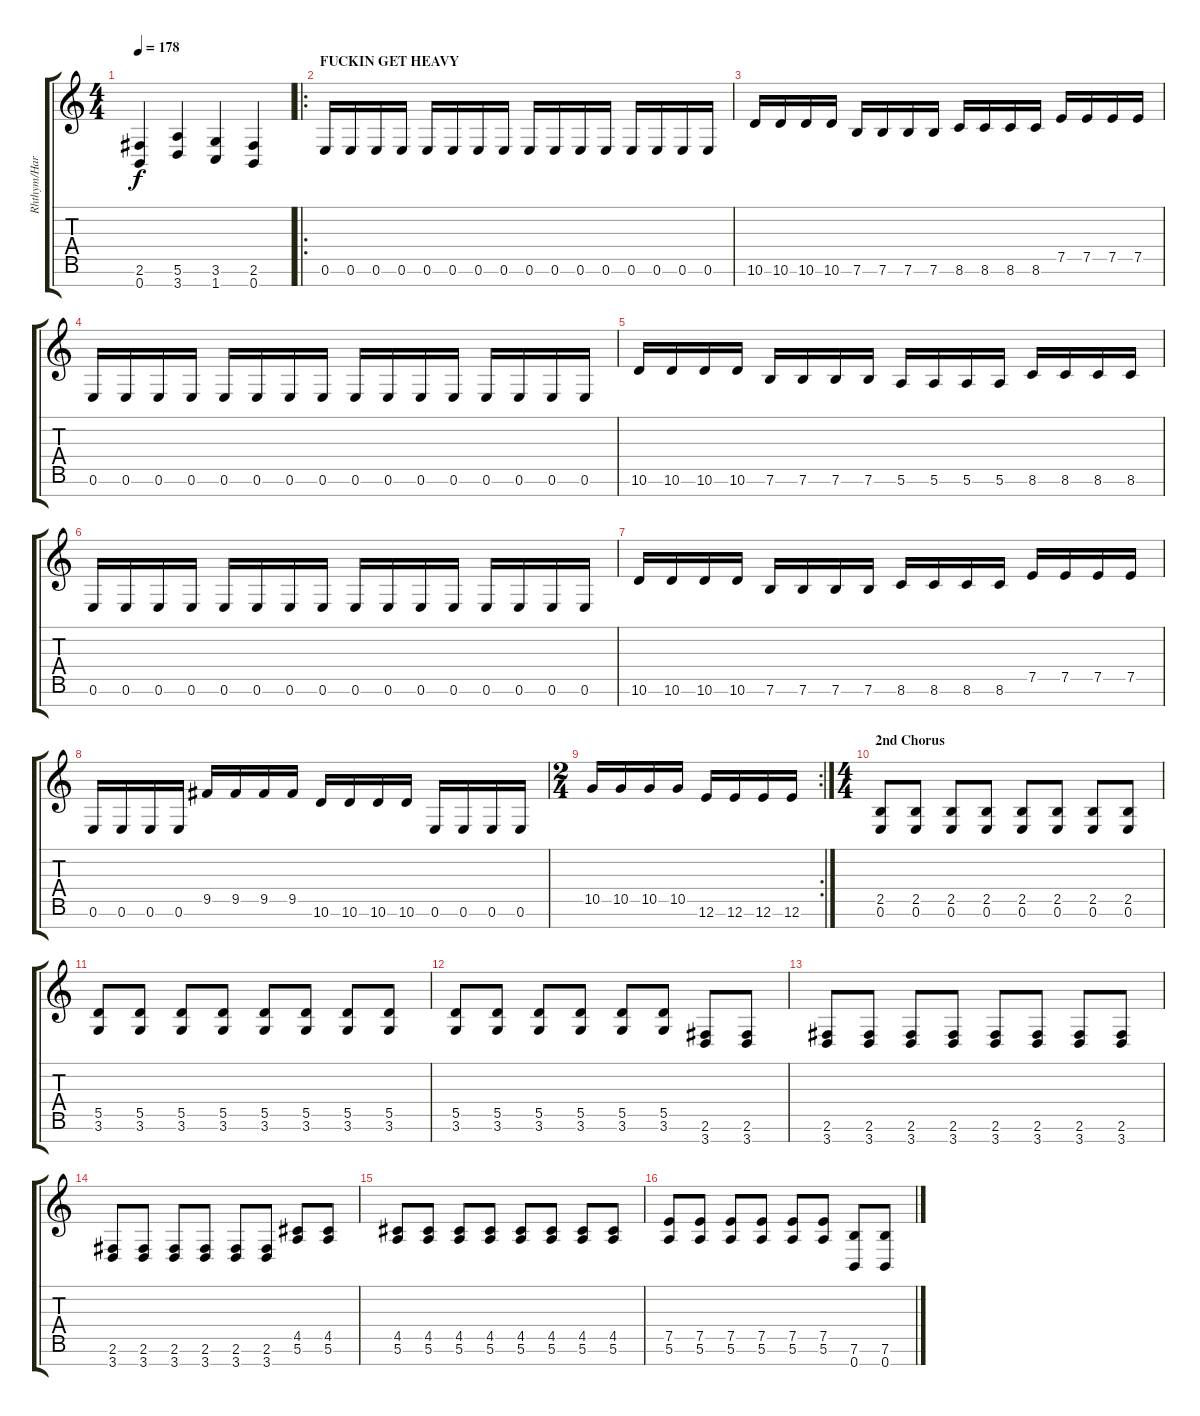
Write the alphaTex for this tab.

\track ("Rhthym/Harmony/Badass Chords Guitar" "Rhthym/Har") {instrument overdrivenguitar}
\staff {score tabs}
\tuning (E4 B3 G3 D3 A2 E2 B1) {hide}
\ts (4 4)
\tempo 178
\clef g2
\ks c
(2.6 0.7).4{dy f} (5.6 3.7).4 (3.6 1.7).4 (2.6 0.7).4 |
\ro
\section ("" "FUCKIN GET HEAVY")
0.6.16 0.6.16 0.6.16 0.6.16 0.6.16 0.6.16 0.6.16 0.6.16 0.6.16 0.6.16 0.6.16 0.6.16 0.6.16 0.6.16 0.6.16 0.6.16 |
10.6.16 10.6.16 10.6.16 10.6.16 7.6.16 7.6.16 7.6.16 7.6.16 8.6.16 8.6.16 8.6.16 8.6.16 7.5.16 7.5.16 7.5.16 7.5.16 |
0.6.16 0.6.16 0.6.16 0.6.16 0.6.16 0.6.16 0.6.16 0.6.16 0.6.16 0.6.16 0.6.16 0.6.16 0.6.16 0.6.16 0.6.16 0.6.16 |
10.6.16 10.6.16 10.6.16 10.6.16 7.6.16 7.6.16 7.6.16 7.6.16 5.6.16 5.6.16 5.6.16 5.6.16 8.6.16 8.6.16 8.6.16 8.6.16 |
0.6.16 0.6.16 0.6.16 0.6.16 0.6.16 0.6.16 0.6.16 0.6.16 0.6.16 0.6.16 0.6.16 0.6.16 0.6.16 0.6.16 0.6.16 0.6.16 |
10.6.16 10.6.16 10.6.16 10.6.16 7.6.16 7.6.16 7.6.16 7.6.16 8.6.16 8.6.16 8.6.16 8.6.16 7.5.16 7.5.16 7.5.16 7.5.16 |
0.6.16 0.6.16 0.6.16 0.6.16 9.5.16 9.5.16 9.5.16 9.5.16 10.6.16 10.6.16 10.6.16 10.6.16 0.6.16 0.6.16 0.6.16 0.6.16 |
\rc 2
\ts (2 4)
10.5.16 10.5.16 10.5.16 10.5.16 12.6.16 12.6.16 12.6.16 12.6.16 |
\ts (4 4)
\section ("" "2nd Chorus")
(2.5 0.6).8 (2.5 0.6).8 (2.5 0.6).8 (2.5 0.6).8 (2.5 0.6).8 (2.5 0.6).8 (2.5 0.6).8 (2.5 0.6).8 |
(5.5 3.6).8 (5.5 3.6).8 (5.5 3.6).8 (5.5 3.6).8 (5.5 3.6).8 (5.5 3.6).8 (5.5 3.6).8 (5.5 3.6).8 |
(5.5 3.6).8 (5.5 3.6).8 (5.5 3.6).8 (5.5 3.6).8 (5.5 3.6).8 (5.5 3.6).8 (2.6 3.7).8 (2.6 3.7).8 |
(2.6 3.7).8 (2.6 3.7).8 (2.6 3.7).8 (2.6 3.7).8 (2.6 3.7).8 (2.6 3.7).8 (2.6 3.7).8 (2.6 3.7).8 |
(2.6 3.7).8 (2.6 3.7).8 (2.6 3.7).8 (2.6 3.7).8 (2.6 3.7).8 (2.6 3.7).8 (4.5 5.6).8 (4.5 5.6).8 |
(4.5 5.6).8 (4.5 5.6).8 (4.5 5.6).8 (4.5 5.6).8 (4.5 5.6).8 (4.5 5.6).8 (4.5 5.6).8 (4.5 5.6).8 |
(7.5 5.6).8 (7.5 5.6).8 (7.5 5.6).8 (7.5 5.6).8 (7.5 5.6).8 (7.5 5.6).8 (7.6 0.7).8 (7.6 0.7).8
